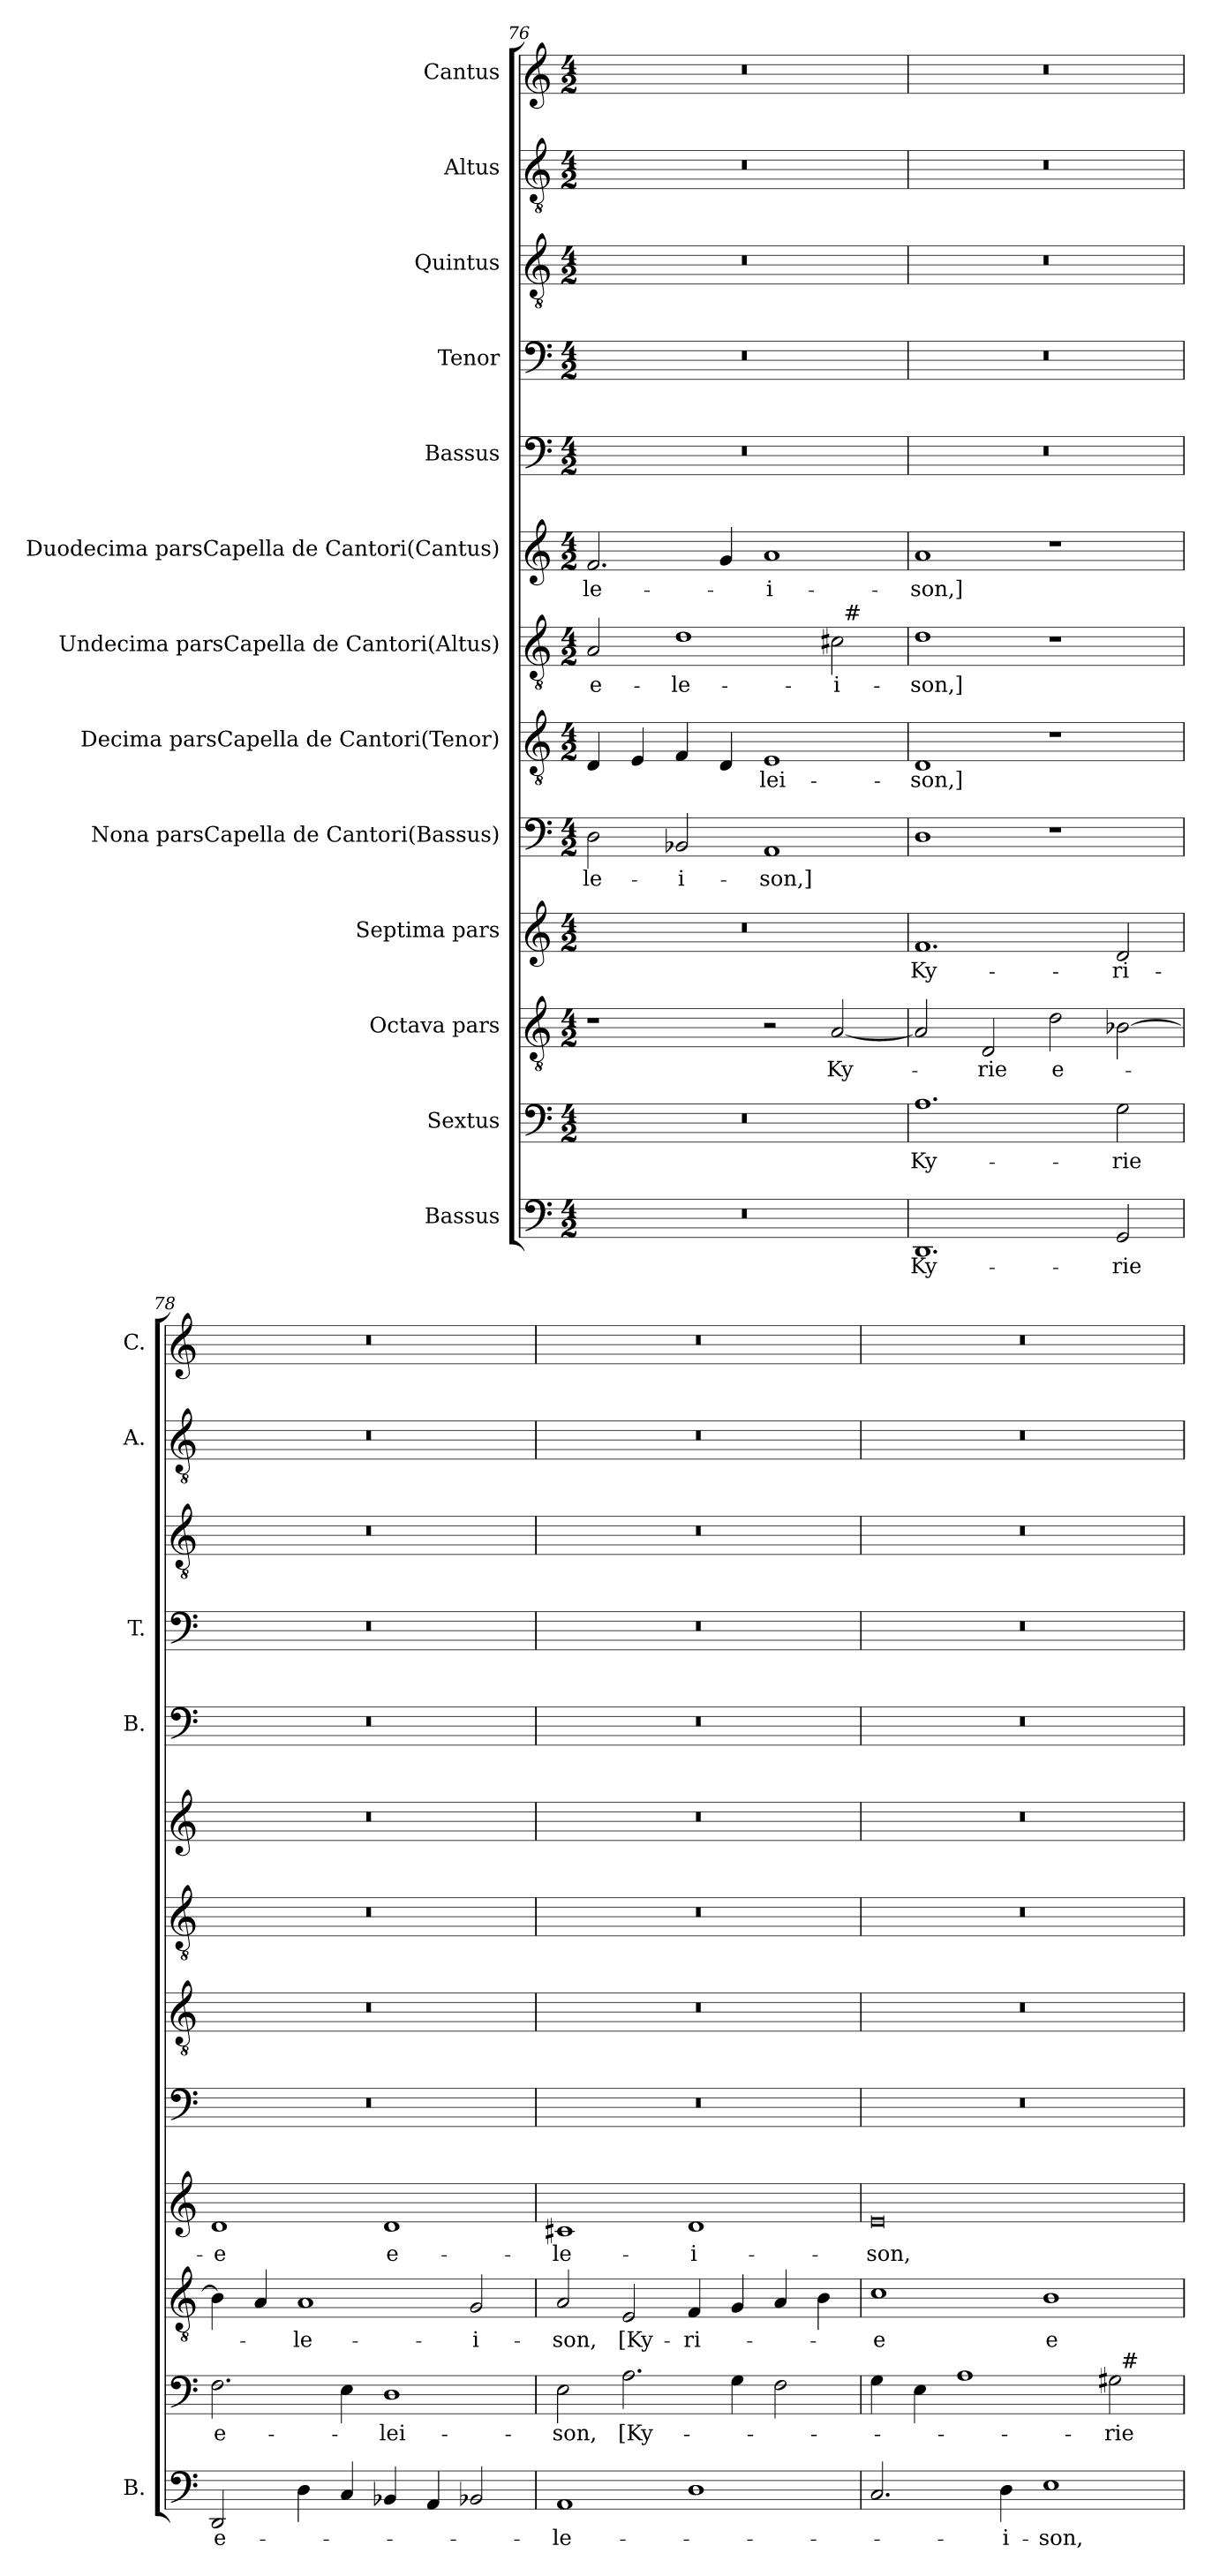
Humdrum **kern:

**kern	**text	**kern	**text	**kern	**text	**kern	**text	**kern	**text	**kern	**text	**kern	**text	**kern	**text	**kern	**kern	**kern	**kern	**kern
*part13	*part13	*part12	*part12	*part11	*part11	*part10	*part10	*part9	*part9	*part8	*part8	*part7	*part7	*part6	*part6	*part5	*part4	*part3	*part2	*part1
*staff13	*staff13	*staff12	*staff12	*staff11	*staff11	*staff10	*staff10	*staff9	*staff9	*staff8	*staff8	*staff7	*staff7	*staff6	*staff6	*staff5	*staff4	*staff3	*staff2	*staff1
*I"Bassus	*	*I"Sextus	*	*I"Octava pars	*	*I"Septima pars	*	*I"Nona parsCapella de Cantori(Bassus)	*	*I"Decima parsCapella de Cantori(Tenor)	*	*I"Undecima parsCapella de Cantori(Altus)	*	*I"Duodecima parsCapella de Cantori(Cantus)	*	*I"Bassus	*I"Tenor	*I"Quintus	*I"Altus	*I"Cantus
*I'B.	*	*	*	*	*	*	*	*	*	*	*	*	*	*	*	*I'B.	*I'T.	*	*I'A.	*I'C.
*clefF4	*	*clefF4	*	*clefGv2	*	*clefG2	*	*clefF4	*	*clefGv2	*	*clefGv2	*	*clefG2	*	*clefF4	*clefF4	*clefGv2	*clefGv2	*clefG2
*	*	*	*	*ITrd7c12	*	*	*	*	*	*ITrd7c12	*	*ITrd7c12	*	*	*	*	*	*ITrd7c12	*ITrd7c12	*
*k[]	*	*k[]	*	*k[]	*	*k[]	*	*k[]	*	*k[]	*	*k[]	*	*k[]	*	*k[]	*k[]	*k[]	*k[]	*k[]
*a:	*	*a:	*	*a:	*	*a:	*	*a:	*	*a:	*	*a:	*	*a:	*	*a:	*a:	*a:	*a:	*a:
*M4/2	*	*M4/2	*	*M4/2	*	*M4/2	*	*M4/2	*	*M4/2	*	*M4/2	*	*M4/2	*	*M4/2	*M4/2	*M4/2	*M4/2	*M4/2
=76	=76	=76	=76	=76	=76	=76	=76	=76	=76	=76	=76	=76	=76	=76	=76	=76	=76	=76	=76	=76
!LO:N:vis=1	!	!LO:N:vis=1	!	!	!	!LO:N:vis=1	!	!	!LO:LY:b	!	!	!	!LO:LY:b	!	!LO:LY:b	!LO:N:vis=1	!LO:N:vis=1	!LO:N:vis=1	!LO:N:vis=1	!LO:N:vis=1
*	*	*	*	*	*	*	*	*	*	*	*	*^	*	*	*	*	*	*	*	*
0r	.	0r	.	1r	.	0r	.	2D\	-le-	4DD/	.	2AA/	1ryy	e-	2.f/	-le-	0r	0r	0r	0r	0r
.	.	.	.	.	.	.	.	.	.	4EE/	.	.	.	.	.	.	.	.	.	.	.
!	!	!	!	!	!	!	!	!	!LO:LY:b	!	!	!	!	!LO:LY:b	!	!	!	!	!	!	!
.	.	.	.	.	.	.	.	2BB-X/	-i-	4FF/	.	1D	.	-le-	.	.	.	.	.	.	.
.	.	.	.	.	.	.	.	.	.	4DD/	.	.	.	.	4g/	.	.	.	.	.	.
!	!	!	!	!	!	!	!	!	!LO:LY:b	!	!LO:LY:b	!	!	!	!	!LO:LY:b	!	!	!	!	!
.	.	.	.	2r	.	.	.	1AA	-son,]	1EE	-lei-	.	2ryy	.	1a	-i-	.	.	.	.	.
!	!	!	!	!	!LO:LY:b	!	!	!	!	!	!	!	!	!LO:LY:b	!	!	!	!	!	!	!
.	.	.	.	[<2AA/	Ky-	.	.	.	.	.	.	2C#\	32ryy	-i-	.	.	.	.	.	.	.
!	!	!	!	!	!	!	!	!	!	!	!	!	!LO:TX:a:t=#	!	!	!	!	!	!	!	!
.	.	.	.	.	.	.	.	.	.	.	.	.	4...ryy	.	.	.	.	.	.	.	.
=77	=77	=77	=77	=77	=77	=77	=77	=77	=77	=77	=77	=77	=77	=77	=77	=77	=77	=77	=77	=77	=77
!	!LO:LY:b	!	!LO:LY:b	!	!	!	!LO:LY:b	!	!	!	!LO:LY:b	!	!	!LO:LY:b	!	!LO:LY:b	!LO:N:vis=1	!LO:N:vis=1	!LO:N:vis=1	!LO:N:vis=1	!LO:N:vis=1
*	*	*	*	*	*	*	*	*	*	*	*	*v	*v	*	*	*	*	*	*	*	*
1.DD	Ky-	1.A	Ky-	2AA/]	.	1.f	Ky-	1D	.	1DD	-son,]	1D	-son,]	1a	-son,]	0r	0r	0r	0r	0r
!	!	!	!	!	!LO:LY:b	!	!	!	!	!	!	!	!	!	!	!	!	!	!	!
.	.	.	.	2DD/	-rie	.	.	.	.	.	.	.	.	.	.	.	.	.	.	.
!	!	!	!	!	!LO:LY:b	!	!	!	!	!	!	!	!	!	!	!	!	!	!	!
.	.	.	.	2D\	e-	.	.	1r	.	1r	.	1r	.	1r	.	.	.	.	.	.
!	!LO:LY:b	!	!LO:LY:b	!	!	!	!LO:LY:b	!	!	!	!	!	!	!	!	!	!	!	!	!
2GG/	-rie	2G\	-rie	[>2BB-X\	.	2d/	-ri-	.	.	.	.	.	.	.	.	.	.	.	.	.
=78	=78	=78	=78	=78	=78	=78	=78	=78	=78	=78	=78	=78	=78	=78	=78	=78	=78	=78	=78	=78
!	!LO:LY:b	!	!LO:LY:b	!	!	!	!LO:LY:b	!LO:N:vis=1	!	!LO:N:vis=1	!	!LO:N:vis=1	!	!LO:N:vis=1	!	!LO:N:vis=1	!LO:N:vis=1	!LO:N:vis=1	!LO:N:vis=1	!LO:N:vis=1
2DD/	e-	2.F\	e-	4BB-\]	.	1d	-e	0r	.	0r	.	0r	.	0r	.	0r	0r	0r	0r	0r
.	.	.	.	4AA/	.	.	.	.	.	.	.	.	.	.	.	.	.	.	.	.
!	!	!	!	!	!LO:LY:b	!	!	!	!	!	!	!	!	!	!	!	!	!	!	!
4D\	.	.	.	1AA	-le-	.	.	.	.	.	.	.	.	.	.	.	.	.	.	.
4C/	.	4E\	.	.	.	.	.	.	.	.	.	.	.	.	.	.	.	.	.	.
!	!	!	!LO:LY:b	!	!	!	!LO:LY:b	!	!	!	!	!	!	!	!	!	!	!	!	!
4BB-X/	.	1D	-lei-	.	.	1d	e-	.	.	.	.	.	.	.	.	.	.	.	.	.
4AA/	.	.	.	.	.	.	.	.	.	.	.	.	.	.	.	.	.	.	.	.
!	!	!	!	!	!LO:LY:b	!	!	!	!	!	!	!	!	!	!	!	!	!	!	!
2BB-X/	.	.	.	2GG/	-i-	.	.	.	.	.	.	.	.	.	.	.	.	.	.	.
=79	=79	=79	=79	=79	=79	=79	=79	=79	=79	=79	=79	=79	=79	=79	=79	=79	=79	=79	=79	=79
!	!LO:LY:b	!	!LO:LY:b	!	!LO:LY:b	!	!LO:LY:b	!LO:N:vis=1	!	!LO:N:vis=1	!	!LO:N:vis=1	!	!LO:N:vis=1	!	!LO:N:vis=1	!LO:N:vis=1	!LO:N:vis=1	!LO:N:vis=1	!LO:N:vis=1
1AA	-le-	2E\	-son,	2AA/	-son,	1c#X	-le-	0r	.	0r	.	0r	.	0r	.	0r	0r	0r	0r	0r
!	!	!	!LO:LY:b	!	!LO:LY:b	!	!	!	!	!	!	!	!	!	!	!	!	!	!	!
.	.	2.A\	[Ky-	2EE/	[Ky-	.	.	.	.	.	.	.	.	.	.	.	.	.	.	.
!	!	!	!	!	!LO:LY:b	!	!LO:LY:b	!	!	!	!	!	!	!	!	!	!	!	!	!
1D	.	.	.	4FF/	-ri-	1d	-i-	.	.	.	.	.	.	.	.	.	.	.	.	.
.	.	4G\	.	4GG/	.	.	.	.	.	.	.	.	.	.	.	.	.	.	.	.
.	.	2F\	.	4AA/	.	.	.	.	.	.	.	.	.	.	.	.	.	.	.	.
.	.	.	.	4BB\	.	.	.	.	.	.	.	.	.	.	.	.	.	.	.	.
=80	=80	=80	=80	=80	=80	=80	=80	=80	=80	=80	=80	=80	=80	=80	=80	=80	=80	=80	=80	=80
!	!	!	!	!	!LO:LY:b	!	!LO:LY:b	!LO:N:vis=1	!	!LO:N:vis=1	!	!LO:N:vis=1	!	!LO:N:vis=1	!	!LO:N:vis=1	!LO:N:vis=1	!LO:N:vis=1	!LO:N:vis=1	!LO:N:vis=1
*	*	*^	*	*	*	*	*	*	*	*	*	*	*	*	*	*	*	*	*	*
2.C/	.	4G\	1ryy	.	1C	-e	0e	-son,	0r	.	0r	.	0r	.	0r	.	0r	0r	0r	0r	0r
.	.	4E\	.	.	.	.	.	.	.	.	.	.	.	.	.	.	.	.	.	.	.
.	.	1A	.	.	.	.	.	.	.	.	.	.	.	.	.	.	.	.	.	.	.
!	!LO:LY:b	!	!	!	!	!	!	!	!	!	!	!	!	!	!	!	!	!	!	!	!
4D\	-i-	.	.	.	.	.	.	.	.	.	.	.	.	.	.	.	.	.	.	.	.
!	!LO:LY:b	!	!	!	!	!LO:LY:b	!	!	!	!	!	!	!	!	!	!	!	!	!	!	!
1E	-son,	.	2ryy	.	1BB	e-	.	.	.	.	.	.	.	.	.	.	.	.	.	.	.
!	!	!	!	!LO:LY:b	!	!	!	!	!	!	!	!	!	!	!	!	!	!	!	!	!
.	.	2G#\	32ryy	-rie	.	.	.	.	.	.	.	.	.	.	.	.	.	.	.	.	.
!	!	!	!LO:TX:a:t=#	!	!	!	!	!	!	!	!	!	!	!	!	!	!	!	!	!	!
.	.	.	4...ryy	.	.	.	.	.	.	.	.	.	.	.	.	.	.	.	.	.	.
*	*	*v	*v	*	*	*	*	*	*	*	*	*	*	*	*	*	*	*	*	*	*
=	=	=	=	=	=	=	=	=	=	=	=	=	=	=	=	=	=	=	=	=
*-	*-	*-	*-	*-	*-	*-	*-	*-	*-	*-	*-	*-	*-	*-	*-	*-	*-	*-	*-	*-
